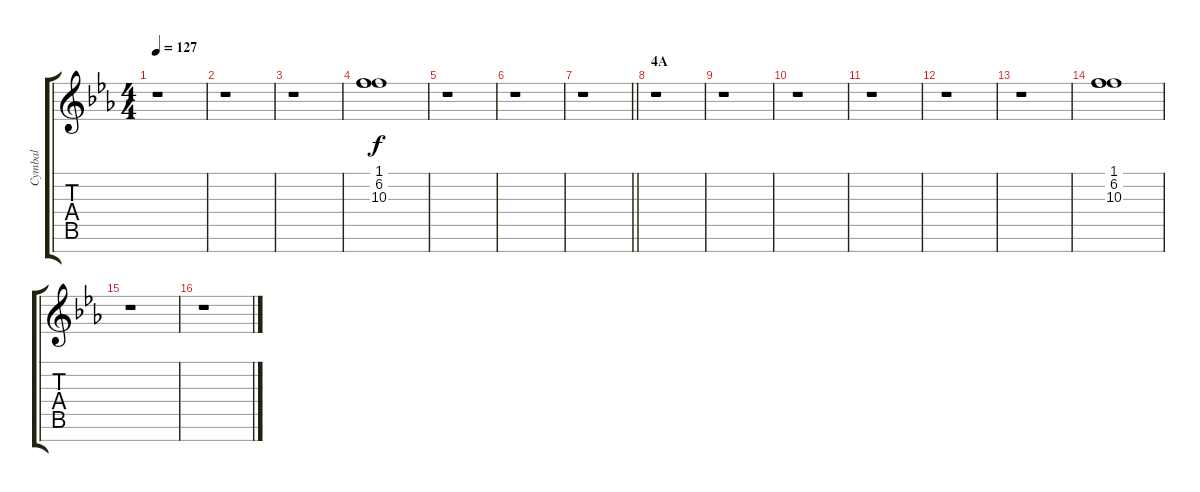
\track ("Cymbal" "Cymbal") {instrument reversecymbal}
\staff {score tabs}
\tuning (E5 B4 G4 D4 A3 E3 B2) {hide}
\ts (4 4)
\tempo 127
\clef g2
\ks eb
r.1{dy f} |
r.1 |
r.1 |
(1.1 6.2 10.3).1 |
r.1 |
r.1 |
\barLineRight lightlight
r.1 |
\section ("" "4A")
r.1 |
r.1 |
r.1 |
r.1 |
r.1 |
r.1 |
(1.1 6.2 10.3).1 |
r.1 |
r.1
